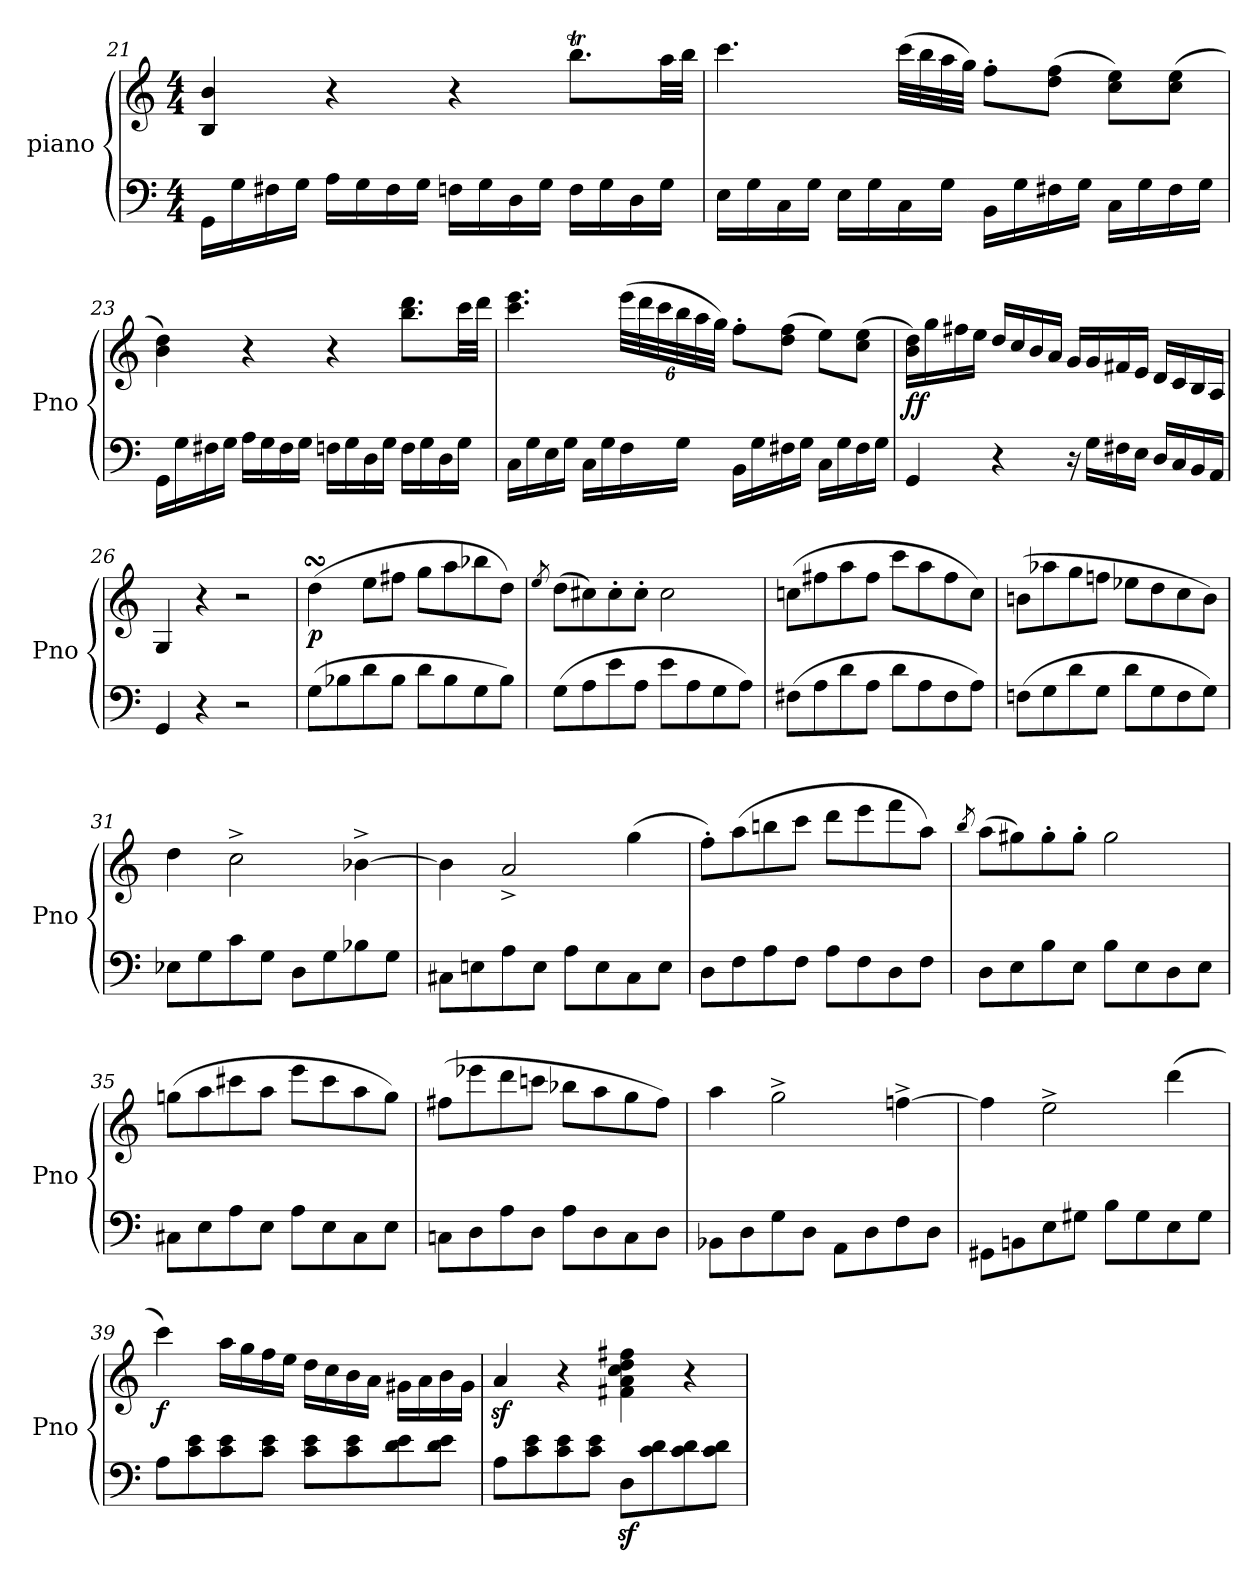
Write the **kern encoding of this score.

**kern	**kern	**dynam
*part2	*part1	*part1
*staff2	*staff1	*staff1
*I"piano	*I"piano	*
*I'Pno	*I'Pno	*
*clefF4	*clefG2	*
*k[]	*k[]	*
*M4/4	*M4/4	*
=21	=21	=21
16GG\LL	4B/ 4b/	.
16G\	.	.
16F#X\	.	.
16G\JJ	.	.
16A\LL	4r	.
16G\	.	.
16F#\	.	.
16G\JJ	.	.
16Fn\LL	4r	.
16G\	.	.
16D\	.	.
16G\JJ	.	.
16F\LL	8.bbt\L	.
16G\	.	.
16D\	.	.
16G\JJ	32aa\LL	.
.	32bb\JJJ	.
!!LO:PB:g=z
=22	=22	=22
16E\LL	4.ccc\	.
16G\	.	.
16C\	.	.
16G\JJ	.	.
16E\LL	.	.
16G\	.	.
16C\	(>32ccc\LLL	.
.	32bb\	.
16G\JJ	32aa\	.
.	32gg\JJJ)	.
16BB\LL	8ff'\L	.
16G\	.	.
16F#X\	(>8dd\ 8ff\J	.
16G\JJ	.	.
16C\LL	8cc\ 8ee\L)	.
16G\	.	.
16F#\	(>8cc\ 8ee\J	.
16G\JJ	.	.
=23	=23	=23
16GG\LL	4b\ 4dd\)	.
16G\	.	.
16F#X\	.	.
16G\JJ	.	.
16A\LL	4r	.
16G\	.	.
16F#\	.	.
16G\JJ	.	.
16Fn\LL	4r	.
16G\	.	.
16D\	.	.
16G\JJ	.	.
16F\LL	8.bb\ 8.ddd\L	.
16G\	.	.
16D\	.	.
16G\JJ	32ccc\LL	.
.	32ddd\JJJ	.
!!LO:LB:g=z
=24	=24	=24
16C\LL	4.ccc\ 4.eee\	.
16G\	.	.
16E\	.	.
16G\JJ	.	.
16C\LL	.	.
16G\	.	.
16F\	(>48eee\LLL	.
.	48ddd\	.
.	48ccc\	.
16G\JJ	48bb\	.
.	48aa\	.
.	48gg\JJJ)	.
16BB\LL	8ff'\L	.
16G\	.	.
16F#X\	(>8dd\ 8ff\J	.
16G\JJ	.	.
16C\LL	8ee\L)	.
16G\	.	.
16F#\	(>8cc\ 8ee\J	.
16G\JJ	.	.
=25	=25	=25
!	!	!LO:DY:b
4GG/	16b\ 16dd\LL)	ff
.	16gg\	.
.	16ff#X\	.
.	16ee\JJ	.
4r	16dd/LL	.
.	16cc/	.
.	16b/	.
.	16a/JJ	.
16r	16g/LL	.
16G\LL	16g/	.
16F#X\	16f#X/	.
16E\JJ	16e/JJ	.
16D/LL	16d/LL	.
16C/	16c/	.
16BB/	16B/	.
16AA/JJ	16A/JJ	.
=26	=26	=26
4GG/	4G/	.
4r	4r	.
2r	2r	.
!!LO:LB:g=z
=27	=27	=27
!	!	!LO:DY:b
(>8G\L	(>4ddsSSS\	p
8B-X\	.	.
8d\	8ee\L	.
8B-\J	8ff#X\J	.
8d\L	8gg\L	.
8B-\	8aa\	.
8G\	8bb-X\	.
8B-\J)	8dd\J)	.
=28	=28	=28
.	8qee/	.
(>8G\L	(>8dd\L	.
8A\	8cc#X\)	.
8e\	8cc#'\	.
8A\J	8cc#'\J	.
8e\L	2cc#\	.
8A\	.	.
8G\	.	.
8A\J)	.	.
=29	=29	=29
(>8F#X\L	(>8ccn\L	.
8A\	8ff#X\	.
8d\	8aa\	.
8A\J	8ff#\J	.
8d\L	8ccc\L	.
8A\	8aa\	.
8F#\	8ff#\	.
8A\J)	8cc\J)	.
=30	=30	=30
(>8Fn\L	(>8bn\L	.
8G\	8aa-X\	.
8d\	8gg\	.
8G\J	8ffn\J	.
8d\L	8ee-X\L	.
8G\	8dd\	.
8F\	8cc\	.
8G\J)	8b\J)	.
=31	=31	=31
8E-X\L	4dd\	.
8G\	.	.
8c\	2cc^\	.
8G\J	.	.
8D\L	.	.
8G\	.	.
8B-X\	[4b-X^\	.
8G\J	.	.
!!LO:LB:g=z
=32	=32	=32
8C#X\L	4b-\]	.
8En\	.	.
8A\	2a^/	.
8E\J	.	.
8A\L	.	.
8E\	.	.
8C#\	(>4gg\	.
8E\J	.	.
=33	=33	=33
8D\L	8ff'\L)	.
8F\	(>8aa\	.
8A\	8bbn\	.
8F\J	8ccc\J	.
8A\L	8ddd\L	.
8F\	8eee\	.
8D\	8fff\	.
8F\J	8aa\J)	.
=34	=34	=34
.	8qbb/	.
8D\L	(>8aa\L	.
8E\	8gg#X\)	.
8B\	8gg#'\	.
8E\J	8gg#'\J	.
8B\L	2gg#\	.
8E\	.	.
8D\	.	.
8E\J	.	.
=35	=35	=35
8C#X\L	(>8ggn\L	.
8E\	8aa\	.
8A\	8ccc#X\	.
8E\J	8aa\J	.
8A\L	8eee\L	.
8E\	8ccc#\	.
8C#\	8aa\	.
8E\J	8gg\J)	.
=36	=36	=36
8Cn\L	(>8ff#X\L	.
8D\	8eee-X\	.
8A\	8ddd\	.
8D\J	8cccn\J	.
8A\L	8bb-X\L	.
8D\	8aa\	.
8C\	8gg\	.
8D\J	8ff#\J)	.
!!LO:LB:g=z
=37	=37	=37
8BB-X\L	4aa\	.
8D\	.	.
8G\	2gg^\	.
8D\J	.	.
8AA\L	.	.
8D\	.	.
8F\	[4ffn^\	.
8D\J	.	.
=38	=38	=38
8GG#X\L	4ff\]	.
8BBn\	.	.
8E\	2ee^\	.
8G#X\J	.	.
8B\L	.	.
8G#\	.	.
8E\	(>4ddd\	.
8G#\J	.	.
=39	=39	=39
!	!	!LO:DY:b
8A\L	4ccc\)	f
8c\ 8e\	.	.
8c\ 8e\	16aa\LL	.
.	16gg\	.
8c\ 8e\J	16ff\	.
.	16ee\JJ	.
8c\ 8e\L	16dd\LL	.
.	16cc\	.
8c\ 8e\	16b\	.
.	16a\JJ	.
8d\ 8e\	16g#X\LL	.
.	16a\	.
8d\ 8e\J	16b\	.
.	16g#\JJ	.
=40	=40	=40
8A\L	4az</	.
8c\ 8e\	.	.
8c\ 8e\	4r	.
8c\ 8e\J	.	.
8Dz>\L	4f#X\ 4a\ 4cc\ 4dd\ 4ff#X\	.
8c\ 8d\	.	.
8c\ 8d\	4r	.
8c\ 8d\J	.	.
=	=	=
*-	*-	*-
